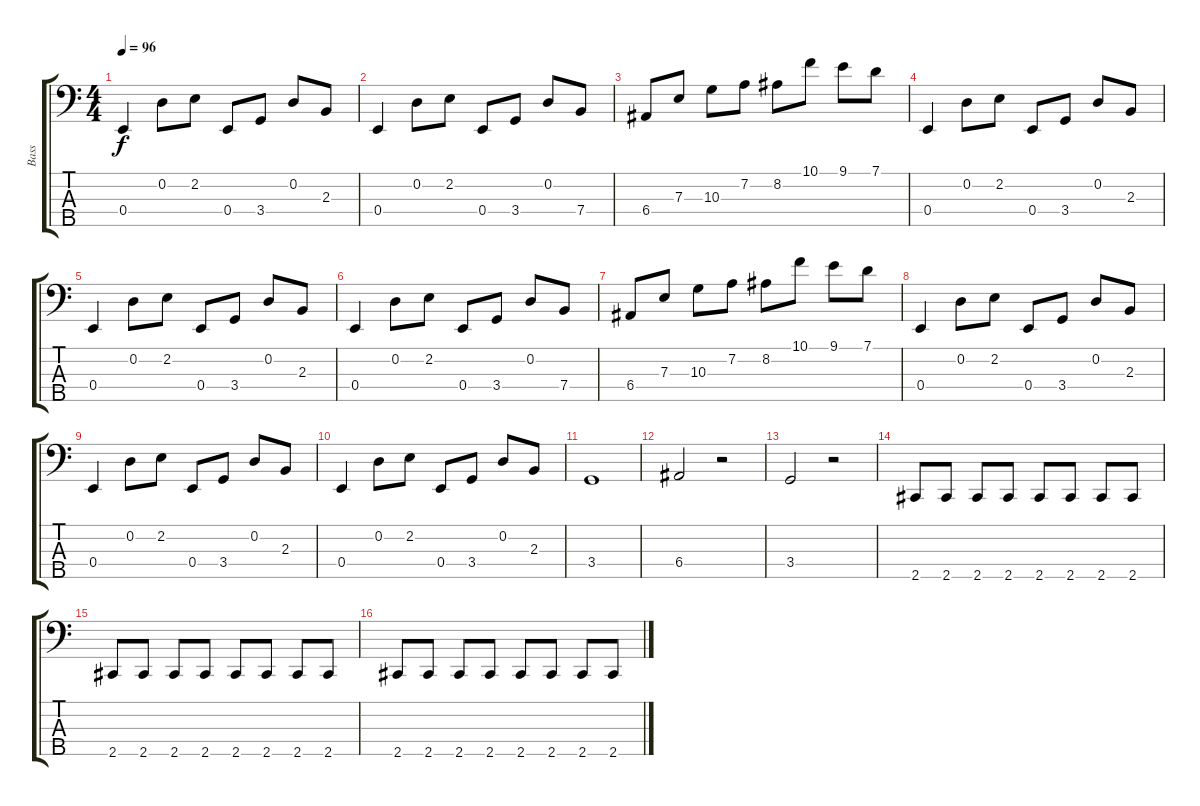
\track ("Bass" "Bass") {instrument electricbassfinger}
\staff {score tabs}
\tuning (G2 D2 A1 E1 B0) {hide}
\ts (4 4)
\tempo 96
\clef f4
\ks c
0.4.4{dy f} 0.2.8 2.2.8 0.4.8 3.4.8 0.2.8 2.3.8 |
0.4.4 0.2.8 2.2.8 0.4.8 3.4.8 0.2.8 7.4.8 |
6.4.8 7.3.8 10.3.8 7.2.8 8.2.8 10.1.8 9.1.8 7.1.8 |
0.4.4 0.2.8 2.2.8 0.4.8 3.4.8 0.2.8 2.3.8 |
0.4.4 0.2.8 2.2.8 0.4.8 3.4.8 0.2.8 2.3.8 |
0.4.4 0.2.8 2.2.8 0.4.8 3.4.8 0.2.8 7.4.8 |
6.4.8 7.3.8 10.3.8 7.2.8 8.2.8 10.1.8 9.1.8 7.1.8 |
0.4.4 0.2.8 2.2.8 0.4.8 3.4.8 0.2.8 2.3.8 |
0.4.4 0.2.8 2.2.8 0.4.8 3.4.8 0.2.8 2.3.8 |
0.4.4 0.2.8 2.2.8 0.4.8 3.4.8 0.2.8 2.3.8 |
3.4.1 |
6.4.2 r.2 |
3.4.2 r.2 |
2.5.8 2.5.8 2.5.8 2.5.8 2.5.8 2.5.8 2.5.8 2.5.8 |
2.5.8 2.5.8 2.5.8 2.5.8 2.5.8 2.5.8 2.5.8 2.5.8 |
2.5.8 2.5.8 2.5.8 2.5.8 2.5.8 2.5.8 2.5.8 2.5.8
